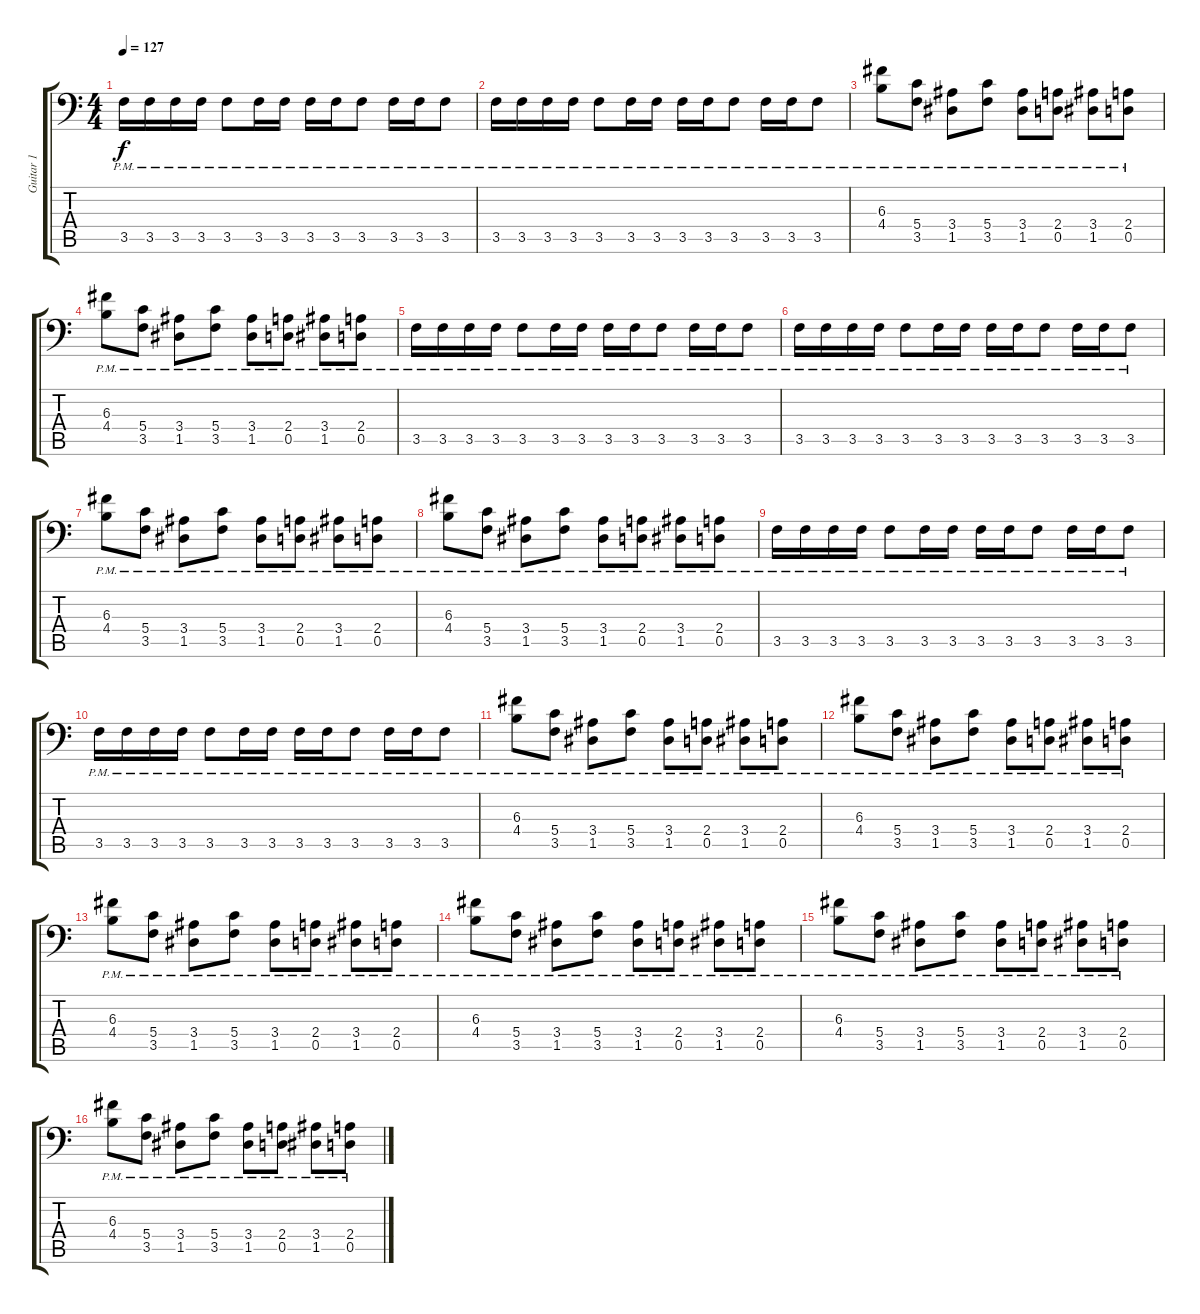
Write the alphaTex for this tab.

\track ("Guitar 1" "Guitar 1") {instrument distortionguitar}
\staff {score tabs}
\tuning (A3 E3 C3 G2 D2 A1) {hide}
\ts (4 4)
\tempo 127
\clef f4
\ks c
3.5{pm}.16{dy f instrument distortionguitar} 3.5{pm}.16 3.5{pm}.16 3.5{pm}.16 3.5{pm}.8 3.5{pm}.16 3.5{pm}.16 3.5{pm}.16 3.5{pm}.16 3.5{pm}.8 3.5{pm}.16 3.5{pm}.16 3.5{pm}.8 |
3.5{pm}.16 3.5{pm}.16 3.5{pm}.16 3.5{pm}.16 3.5{pm}.8 3.5{pm}.16 3.5{pm}.16 3.5{pm}.16 3.5{pm}.16 3.5{pm}.8 3.5{pm}.16 3.5{pm}.16 3.5{pm}.8 |
(6.3{pm} 4.4{pm}).8 (5.4{pm} 3.5{pm}).8 (3.4{pm} 1.5{pm}).8 (5.4{pm} 3.5{pm}).8 (3.4{pm} 1.5{pm}).8 (2.4{pm} 0.5{pm}).8 (3.4{pm} 1.5{pm}).8 (2.4{pm} 0.5{pm}).8 |
(6.3{pm} 4.4{pm}).8 (5.4{pm} 3.5{pm}).8 (3.4{pm} 1.5{pm}).8 (5.4{pm} 3.5{pm}).8 (3.4{pm} 1.5{pm}).8 (2.4{pm} 0.5{pm}).8 (3.4{pm} 1.5{pm}).8 (2.4{pm} 0.5{pm}).8 |
3.5{pm}.16 3.5{pm}.16 3.5{pm}.16 3.5{pm}.16 3.5{pm}.8 3.5{pm}.16 3.5{pm}.16 3.5{pm}.16 3.5{pm}.16 3.5{pm}.8 3.5{pm}.16 3.5{pm}.16 3.5{pm}.8 |
3.5{pm}.16 3.5{pm}.16 3.5{pm}.16 3.5{pm}.16 3.5{pm}.8 3.5{pm}.16 3.5{pm}.16 3.5{pm}.16 3.5{pm}.16 3.5{pm}.8 3.5{pm}.16 3.5{pm}.16 3.5{pm}.8 |
(6.3{pm} 4.4{pm}).8 (5.4{pm} 3.5{pm}).8 (3.4{pm} 1.5{pm}).8 (5.4{pm} 3.5{pm}).8 (3.4{pm} 1.5{pm}).8 (2.4{pm} 0.5{pm}).8 (3.4{pm} 1.5{pm}).8 (2.4{pm} 0.5{pm}).8 |
(6.3{pm} 4.4{pm}).8 (5.4{pm} 3.5{pm}).8 (3.4{pm} 1.5{pm}).8 (5.4{pm} 3.5{pm}).8 (3.4{pm} 1.5{pm}).8 (2.4{pm} 0.5{pm}).8 (3.4{pm} 1.5{pm}).8 (2.4{pm} 0.5{pm}).8 |
3.5{pm}.16 3.5{pm}.16 3.5{pm}.16 3.5{pm}.16 3.5{pm}.8 3.5{pm}.16 3.5{pm}.16 3.5{pm}.16 3.5{pm}.16 3.5{pm}.8 3.5{pm}.16 3.5{pm}.16 3.5{pm}.8 |
3.5{pm}.16 3.5{pm}.16 3.5{pm}.16 3.5{pm}.16 3.5{pm}.8 3.5{pm}.16 3.5{pm}.16 3.5{pm}.16 3.5{pm}.16 3.5{pm}.8 3.5{pm}.16 3.5{pm}.16 3.5{pm}.8 |
(6.3{pm} 4.4{pm}).8 (5.4{pm} 3.5{pm}).8 (3.4{pm} 1.5{pm}).8 (5.4{pm} 3.5{pm}).8 (3.4{pm} 1.5{pm}).8 (2.4{pm} 0.5{pm}).8 (3.4{pm} 1.5{pm}).8 (2.4{pm} 0.5{pm}).8 |
(6.3{pm} 4.4{pm}).8 (5.4{pm} 3.5{pm}).8 (3.4{pm} 1.5{pm}).8 (5.4{pm} 3.5{pm}).8 (3.4{pm} 1.5{pm}).8 (2.4{pm} 0.5{pm}).8 (3.4{pm} 1.5{pm}).8 (2.4{pm} 0.5{pm}).8 |
(6.3{pm} 4.4{pm}).8 (5.4{pm} 3.5{pm}).8 (3.4{pm} 1.5{pm}).8 (5.4{pm} 3.5{pm}).8 (3.4{pm} 1.5{pm}).8 (2.4{pm} 0.5{pm}).8 (3.4{pm} 1.5{pm}).8 (2.4{pm} 0.5{pm}).8 |
(6.3{pm} 4.4{pm}).8 (5.4{pm} 3.5{pm}).8 (3.4{pm} 1.5{pm}).8 (5.4{pm} 3.5{pm}).8 (3.4{pm} 1.5{pm}).8 (2.4{pm} 0.5{pm}).8 (3.4{pm} 1.5{pm}).8 (2.4{pm} 0.5{pm}).8 |
(6.3{pm} 4.4{pm}).8 (5.4{pm} 3.5{pm}).8 (3.4{pm} 1.5{pm}).8 (5.4{pm} 3.5{pm}).8 (3.4{pm} 1.5{pm}).8 (2.4{pm} 0.5{pm}).8 (3.4{pm} 1.5{pm}).8 (2.4{pm} 0.5{pm}).8 |
(6.3{pm} 4.4{pm}).8 (5.4{pm} 3.5{pm}).8 (3.4{pm} 1.5{pm}).8 (5.4{pm} 3.5{pm}).8 (3.4{pm} 1.5{pm}).8 (2.4{pm} 0.5{pm}).8 (3.4{pm} 1.5{pm}).8 (2.4{pm} 0.5{pm}).8
